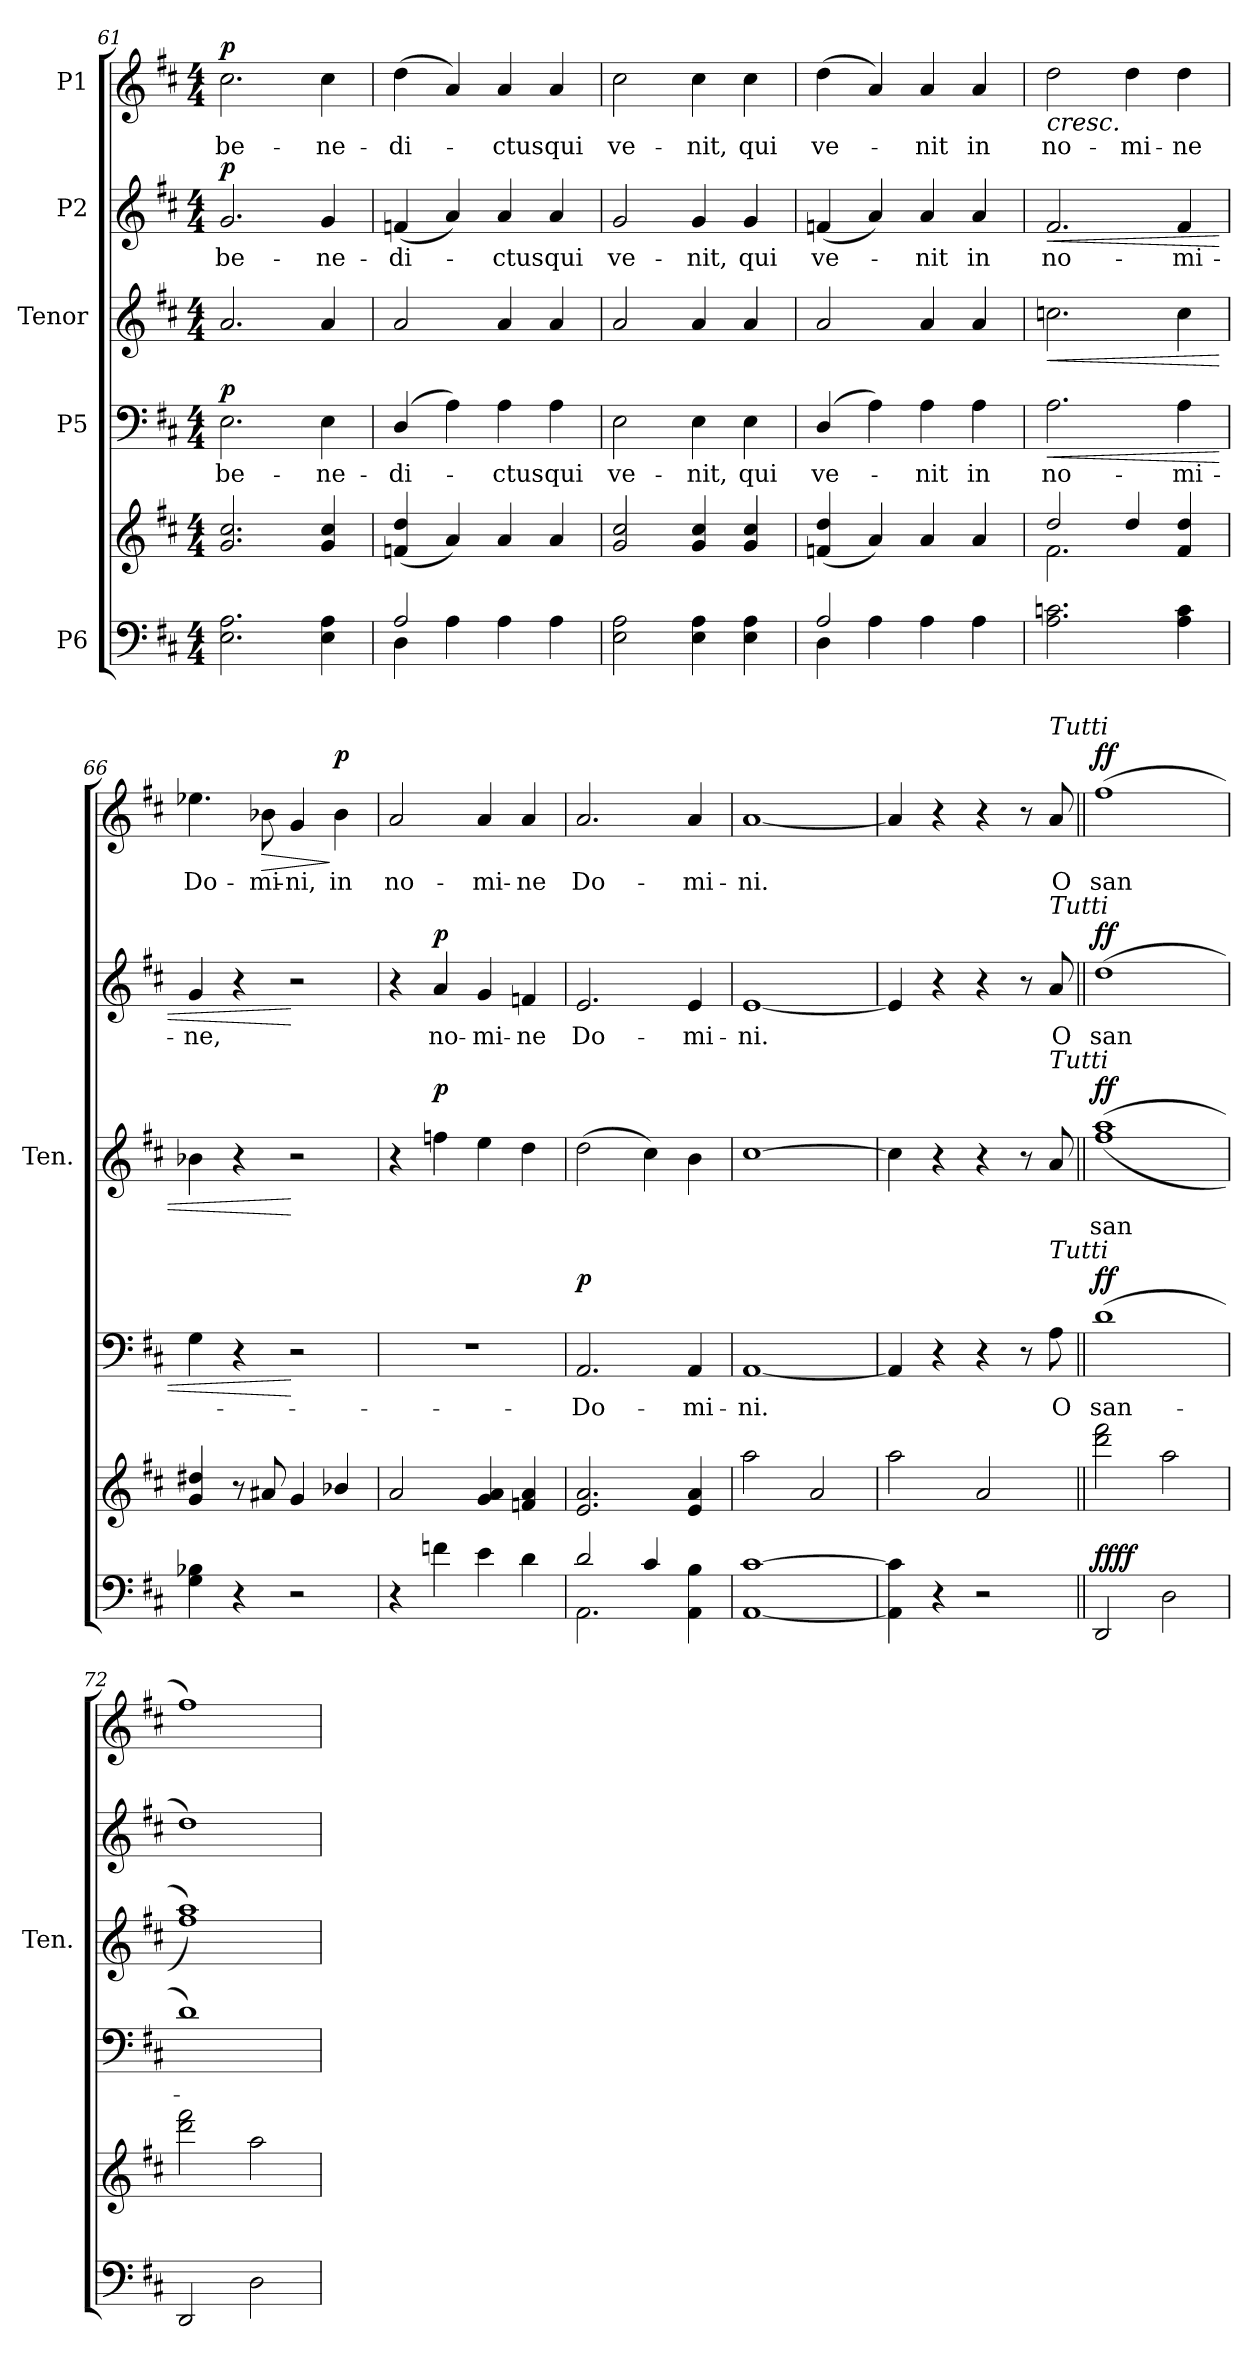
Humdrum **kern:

**kern	**kern	**dynam	**kern	**text	**dynam	**kern	**text	**dynam	**kern	**text	**dynam	**kern	**text	**dynam
*part5	*part5	*part5	*part4	*part4	*part4	*part3	*part3	*part3	*part2	*part2	*part2	*part1	*part1	*part1
*staff6	*staff5	*staff5/6	*staff4	*staff4	*staff4	*staff3	*staff3	*staff3	*staff2	*staff2	*staff2	*staff1	*staff1	*staff1
*I"P6	*	*	*I"P5	*	*	*I"Tenor	*	*	*I"P2	*	*	*I"P1	*	*
*	*	*	*	*	*	*I'Ten.	*	*	*	*	*	*	*	*
*clefF4	*clefG2	*	*clefF4	*	*	*clefG2	*	*	*clefG2	*	*	*clefG2	*	*
*	*	*	*	*	*	*ITrd7c12	*	*	*	*	*	*	*	*
*k[f#c#]	*k[f#c#]	*	*k[f#c#]	*	*	*k[f#c#]	*	*	*k[f#c#]	*	*	*k[f#c#]	*	*
*D:	*D:	*	*D:	*	*	*D:	*	*	*D:	*	*	*D:	*	*
*M4/4	*M4/4	*	*M4/4	*	*	*M4/4	*	*	*M4/4	*	*	*M4/4	*	*
=61	=61	=61	=61	=61	=61	=61	=61	=61	=61	=61	=61	=61	=61	=61
!	!	!	!	!LO:LY:b	!LO:DY:a	!	!	!	!	!LO:LY:b	!LO:DY:a	!	!LO:LY:b	!LO:DY:a
2.E\ 2.A\	2.g/ 2.cc#/	.	2.E\	be-	p	2.A/	.	.	2.g/	be-	p	2.cc#\	be-	p
!	!	!	!	!LO:LY:b	!	!	!	!	!	!LO:LY:b	!	!	!LO:LY:b	!
4E\ 4A\	4g/ 4cc#/	.	4E\	-ne-	.	4A/	.	.	4g/	-ne-	.	4cc#\	-ne-	.
=62	=62	=62	=62	=62	=62	=62	=62	=62	=62	=62	=62	=62	=62	=62
*^	*	*	*	*	*	*	*	*	*	*	*	*	*	*
!	!	!	!	!	!LO:LY:b	!	!	!	!	!	!LO:LY:b	!	!	!LO:LY:b	!
2A/	4D\	(<4fn/ 4dd/	.	(<4D/	-di-	.	2A/	.	.	(<4fn/	-di-	.	(>4dd\	-di-	.
.	4A\	4a/)	.	4A\)	.	.	.	.	.	4a/)	.	.	4a/)	.	.
!	!	!	!	!	!LO:LY:b	!	!	!	!	!	!LO:LY:b	!	!	!LO:LY:b	!
4A\	2ryy	4a/	.	4A\	-ctus	.	4A/	.	.	4a/	-ctus	.	4a/	-ctus	.
!	!	!	!	!	!LO:LY:b	!	!	!	!	!	!LO:LY:b	!	!	!LO:LY:b	!
4A\	.	4a/	.	4A\	qui	.	4A/	.	.	4a/	qui	.	4a/	qui	.
*v	*v	*	*	*	*	*	*	*	*	*	*	*	*	*	*
=63	=63	=63	=63	=63	=63	=63	=63	=63	=63	=63	=63	=63	=63	=63
!	!	!	!	!LO:LY:b	!	!	!	!	!	!LO:LY:b	!	!	!LO:LY:b	!
2E\ 2A\	2g/ 2cc#/	.	2E\	ve-	.	2A/	.	.	2g/	ve-	.	2cc#\	ve-	.
!	!	!	!	!LO:LY:b	!	!	!	!	!	!LO:LY:b	!	!	!LO:LY:b	!
4E\ 4A\	4g/ 4cc#/	.	4E\	-nit,	.	4A/	.	.	4g/	-nit,	.	4cc#\	-nit,	.
!	!	!	!	!LO:LY:b	!	!	!	!	!	!LO:LY:b	!	!	!LO:LY:b	!
4E\ 4A\	4g/ 4cc#/	.	4E\	qui	.	4A/	.	.	4g/	qui	.	4cc#\	qui	.
=64	=64	=64	=64	=64	=64	=64	=64	=64	=64	=64	=64	=64	=64	=64
*^	*	*	*	*	*	*	*	*	*	*	*	*	*	*
!	!	!	!	!	!LO:LY:b	!	!	!	!	!	!LO:LY:b	!	!	!LO:LY:b	!
2A/	4D\	(<4fn/ 4dd/	.	(>4D/	ve-	.	2A/	.	.	(<4fn/	ve-	.	(>4dd\	ve-	.
.	4A\	4a/)	.	4A\)	.	.	.	.	.	4a/)	.	.	4a/)	.	.
!	!	!	!	!	!LO:LY:b	!	!	!	!	!	!LO:LY:b	!	!	!LO:LY:b	!
4A\	2ryy	4a/	.	4A\	-nit	.	4A/	.	.	4a/	-nit	.	4a/	-nit	.
!	!	!	!	!	!LO:LY:b	!	!	!	!	!	!LO:LY:b	!	!	!LO:LY:b	!
4A\	.	4a/	.	4A\	in	.	4A/	.	.	4a/	in	.	4a/	in	.
*v	*v	*	*	*	*	*	*	*	*	*	*	*	*	*	*
=65	=65	=65	=65	=65	=65	=65	=65	=65	=65	=65	=65	=65	=65	=65
*	*^	*	*	*	*	*	*	*	*	*	*	*	*	*
!	!	!	!	!	!LO:LY:b	!LO:HP:b	!	!	!LO:HP:b	!	!LO:LY:b	!LO:HP:b	!	!LO:LY:b	!LO:HP:b
2.A\ 2.cn\	2dd/	2.f#\	.	2.A\	no-	<	2.cn\	.	<	2.f#/	no-	<	2dd\	no-	<
!	!	!	!	!	!	!	!	!	!	!	!	!	!	!LO:LY:b	!
.	4dd/	.	.	.	.	.	.	.	.	.	.	.	4dd\	-mi-	.
!	!	!	!	!	!LO:LY:b	!	!	!	!	!	!LO:LY:b	!	!	!LO:LY:b	!
4A\ 4c\	4f#/ 4dd/	4ryy	.	4A\	-mi-	.	4c\	.	.	4f#/	-mi-	.	4dd\	-ne	.
=66	=66	=66	=66	=66	=66	=66	=66	=66	=66	=66	=66	=66	=66	=66	=66
!	!	!	!	!	!	!	!	!	!	!	!LO:LY:b	!	!	!LO:LY:b	!
*	*v	*v	*	*	*	*	*	*	*	*	*	*	*	*	*
4G\ 4B-X\	4g/ 4dd#X/	.	4G\	.	.	4B-X\	.	.	4g/	-ne,	.	4.ee-X\	Do-	.
4r	8r	.	4r	.	.	4r	.	.	4r	.	.	.	.	.
!	!	!	!	!	!	!	!	!	!	!	!	!	!LO:LY:b	!LO:HP:b
.	8a#X/	.	.	.	.	.	.	.	.	.	.	8b-X\	-mi-	>
!	!	!	!	!	!	!	!	!	!	!	!	!	!LO:LY:b	!
2r	4g/	.	2r	.	[	2r	.	[	2r	.	[	4g/	-ni,	[
!	!	!	!	!	!	!	!	!	!	!	!	!	!LO:LY:b	!LO:DY:n=1:a
.	4b-X/	.	.	.	.	.	.	.	.	.	.	4b-\	in	] p
=67	=67	=67	=67	=67	=67	=67	=67	=67	=67	=67	=67	=67	=67	=67
!	!	!	!	!	!	!	!	!	!	!	!	!	!LO:LY:b	!
4r	2a/	.	1r	.	.	4r	.	.	4r	.	.	2a/	no-	.
!	!	!	!	!	!	!	!	!LO:DY:a	!	!LO:LY:b	!LO:DY:a	!	!	!
4fn\	.	.	.	.	.	4fn\	.	p	4a/	no-	p	.	.	.
!	!	!	!	!	!	!	!	!	!	!LO:LY:b	!	!	!LO:LY:b	!
4e\	4g/ 4a/	.	.	.	.	4e\	.	.	4g/	-mi-	.	4a/	-mi-	.
!	!	!	!	!	!	!	!	!	!	!LO:LY:b	!	!	!LO:LY:b	!
4d\	4fn/ 4a/	.	.	.	.	4d\	.	.	4fn/	-ne	.	4a/	-ne	.
=68	=68	=68	=68	=68	=68	=68	=68	=68	=68	=68	=68	=68	=68	=68
*^	*	*	*	*	*	*	*	*	*	*	*	*	*	*
!	!	!	!	!	!LO:LY:b	!LO:DY:a	!	!	!	!	!LO:LY:b	!	!	!LO:LY:b	!
2d/	2.AA\	2.e/ 2.a/	.	2.AA/	-Do-	p	(>2d\	.	.	2.e/	Do-	.	2.a/	Do-	.
4c#/	.	.	.	.	.	.	4c#\)	.	.	.	.	.	.	.	.
!	!	!	!	!	!LO:LY:b	!	!	!	!	!	!LO:LY:b	!	!	!LO:LY:b	!
4AA\ 4B\	4ryy	4e/ 4a/	.	4AA/	-mi-	.	4B\	.	.	4e/	-mi-	.	4a/	-mi-	.
=69	=69	=69	=69	=69	=69	=69	=69	=69	=69	=69	=69	=69	=69	=69	=69
!	!	!	!	!	!LO:LY:b	!	!	!	!	!	!LO:LY:b	!	!	!LO:LY:b	!
*v	*v	*	*	*	*	*	*	*	*	*	*	*	*	*	*
[1AA [1c#	2aa\	.	[1AA	-ni.	.	[1c#	.	.	[1e	-ni.	.	[1a	-ni.	.
.	2a/	.	.	.	.	.	.	.	.	.	.	.	.	.
=70	=70	=70	=70	=70	=70	=70	=70	=70	=70	=70	=70	=70	=70	=70
4AA\] 4c#\]	2aa\	.	4AA/]	.	.	4c#\]	.	.	4e/]	.	.	4a/]	.	.
4r	.	.	4r	.	.	4r	.	.	4r	.	.	4r	.	.
2r	2a/	.	4r	.	.	4r	.	.	4r	.	.	4r	.	.
.	.	.	8r	.	.	8r	.	.	8r	.	.	8r	.	.
!	!	!	!	!	!	!	!	!	!	!	!	!LO:TX:a:i:t=Tutti	!	!
!	!	!	!	!	!	!	!	!	!LO:TX:a:i:t=Tutti	!	!	!	!	!
!	!	!	!	!	!	!LO:TX:a:i:t=Tutti	!	!	!	!	!	!	!	!
!	!	!	!LO:TX:a:i:t=Tutti	!	!	!	!	!	!	!	!	!	!	!
!	!	!	!	!LO:LY:b	!	!	!	!	!	!LO:LY:b	!	!	!LO:LY:b	!
.	.	.	8A\	O	.	8A/	.	.	8a/	O	.	8a/	O	.
=71||	=71||	=71||	=71||	=71||	=71||	=71||	=71||	=71||	=71||	=71||	=71||	=71||	=71||	=71||
*	*	*	*	*	*	*	*	*	*	*	*	*MM200	*	*
!	!	!LO:DY:a=2	!	!LO:LY:b	!	!	!LO:LY:b	!	!	!LO:LY:b	!	!	!LO:LY:b	!
*	*	*	*	*	*	*^	*	*	*	*	*	*	*	*
!	!	!LO:DY:n=1:a	!	!	!LO:DY:a	!	!	!	!LO:DY:a	!	!	!LO:DY:a	!	!	!LO:DY:a
2DD/	2ddd\ 2fff#\	ff ff	(>1d	-san-	ff	(>1a	(<1f#	san	ff	(>1dd	san	ff	(>1ff#	san	ff
2D\	2aa\	.	.	.	.	.	.	.	.	.	.	.	.	.	.
=72	=72	=72	=72	=72	=72	=72	=72	=72	=72	=72	=72	=72	=72	=72	=72
2DD/	2ddd\ 2fff#\	.	1d)	.	.	1a)	1f#)	.	.	1dd)	.	.	1ff#)	.	.
2D\	2aa\	.	.	.	.	.	.	.	.	.	.	.	.	.	.
*	*	*	*	*	*	*v	*v	*	*	*	*	*	*	*	*
=	=	=	=	=	=	=	=	=	=	=	=	=	=	=
*-	*-	*-	*-	*-	*-	*-	*-	*-	*-	*-	*-	*-	*-	*-
